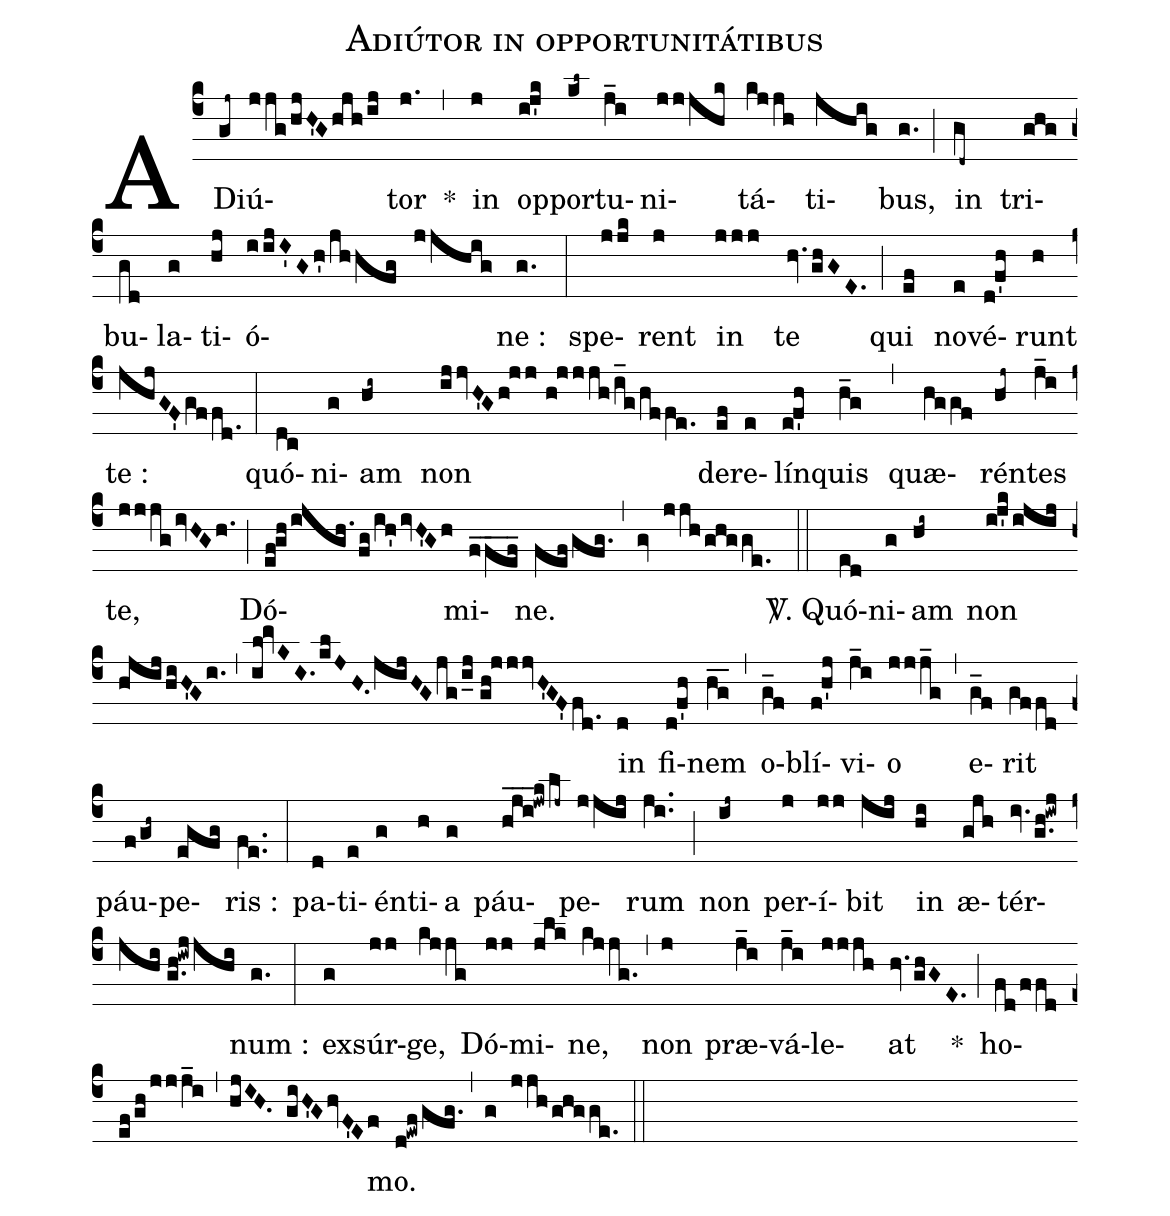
name:Adiútor in opportunitátibus;
%%
(c4) AD(gj~)iú(jjg/hjH'Ghjh/ij)tor(j.) *(,) in(j) op(i!j'k)por(kl~)tu(j_i)ni(jjjhk)tá(kjjh)ti(jhig)bus,(g.) (;) in(gd~) tri(ghg)bu(gd)la(g)ti(hj)ó(iijI'Gh'/jhhfg jjhig)ne :(g.) (:)
spe(jjk)rent(j) in(jjj) te(hv.ghGE.) (;) qui(ef) no(e)vé(d!f'h)runt(h) te :(jhjGF'gffd.) (:)
quó(dc)ni(g)am(hi~) non(ijjvH'Gh!jj//h!jjjh/i_g/hffe.) de(ef)re(e)lín(e!f'h)quis(h_g) (,) quæ(hggf)rén(hj~)tes(j_i) te,(jjjgivHGh.) (;) Dó(ef!gh/ijgh./fg/ih'ivH'Gh)mi(ffef____)ne.(fef/gfg.,gv jjh/ghgge.) (::)

<sp>V/</sp>. Quó(ed)ni(g)am(hi~) non(i!j'k/ijij//hjij/hiH'Gi.,il!mvKI./klJH./jijHGjg/i_j//gh!jjjvH'GF'fd.) in(d) fi(d!f'h)nem(hg__) (,) o(g_f)blí(f!h'j)vi(j_i)o(jjj_g) (,) e(g_f)rit(gffd) páu(f/gh~)pe(egfg)ris :(fe..) (:)
pa(d)ti(e)én(g)ti(h)a(g) páu(hji___!jwk/lj~)pe(jjij)rum(ji..) (;) non(ij~) per(j)í(jj)bit(jij) in(hi) æ(gjh)tér(iv./g.h!iwjjhi//g.h!iwjjhi)num :(g.) (:)
ex(g)súr(jj)ge,(kjjg) Dó(jj)mi(jlk)ne,(kjjg.) (,) non(j) præ(j_i)vá(j_i)le(jjjh)at(hv.ghGE.) *(;) ho(fd/ffd/ef/gh/jjj_i,hjIH. giH'GhvF'Ef)mo.(d!ewf/gfg.,g jjh/ghgge.) (::)
